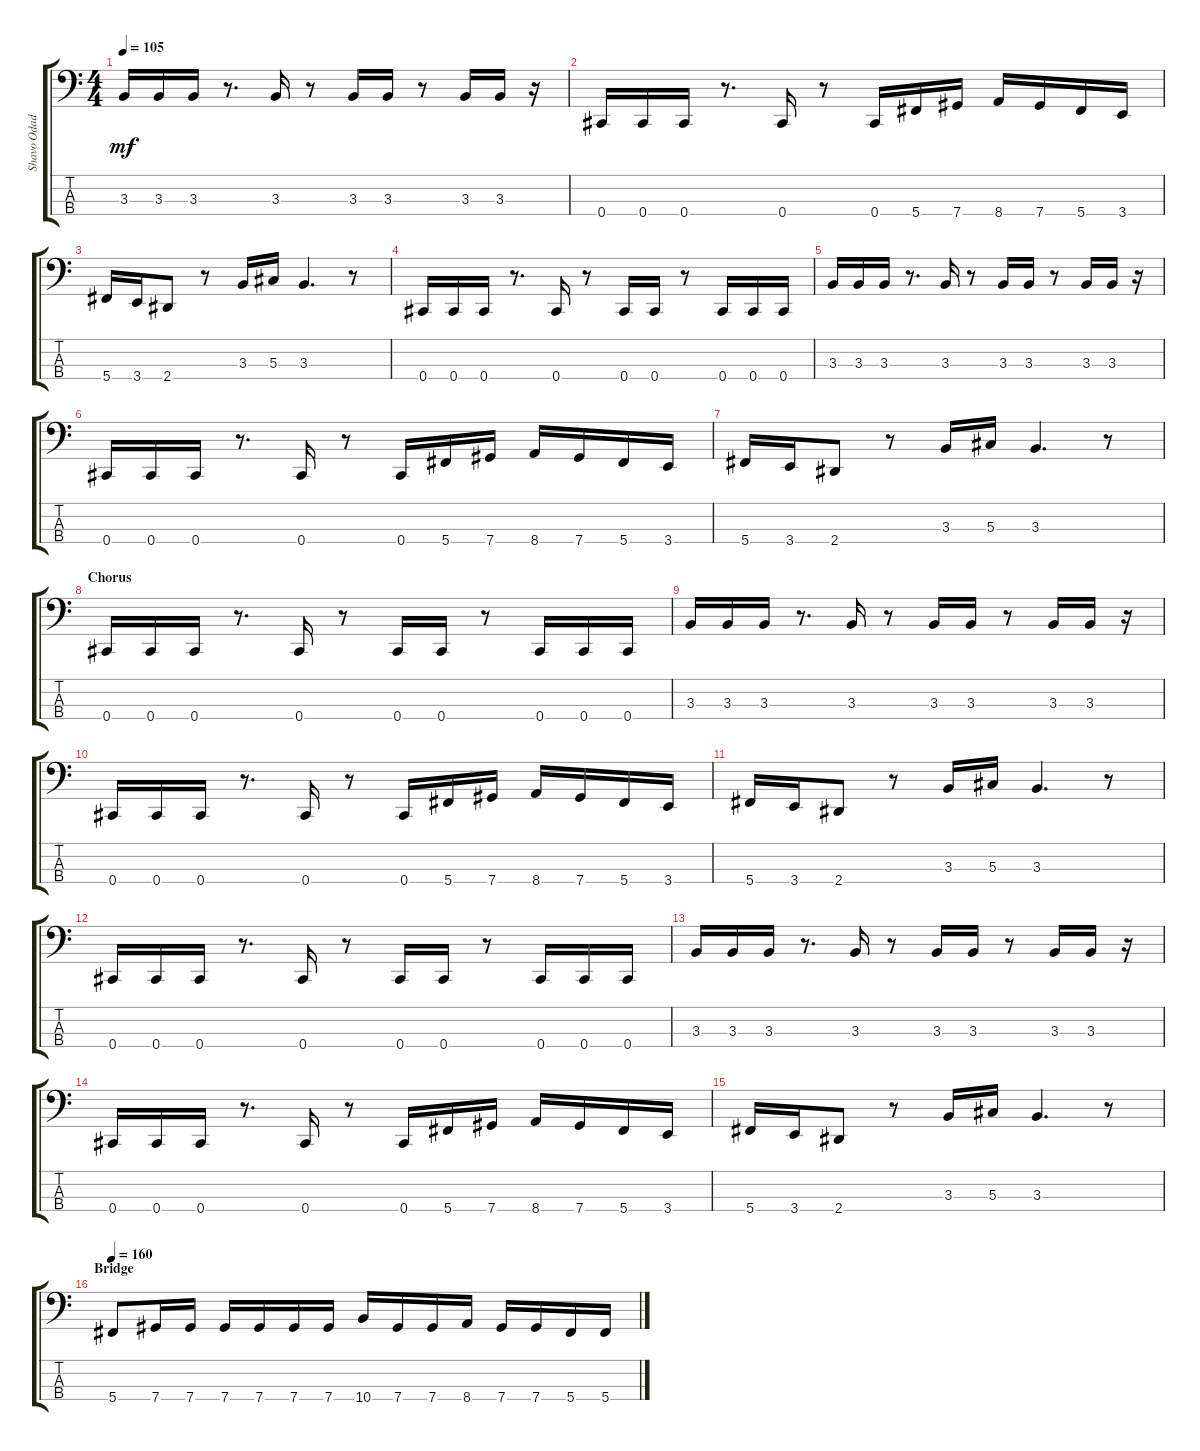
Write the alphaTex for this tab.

\track ("Shavo Odadjian" "Shavo Odad") {instrument electricbassfinger}
\staff {score tabs}
\tuning (Gb2 Db2 Ab1 Db1) {hide}
\ts (4 4)
\tempo 105
\clef f4
\ks c
3.3.16{dy mf} 3.3.16 3.3.16 r.8{d} 3.3.16 r.8 3.3.16 3.3.16 r.8 3.3.16 3.3.16 r.16 |
0.4.16 0.4.16 0.4.16 r.8{d} 0.4.16 r.8 0.4.16 5.4.16 7.4.16 8.4.16 7.4.16 5.4.16 3.4.16 |
5.4.16 3.4.16 2.4.8 r.8 3.3.16 5.3.16 3.3.4{d} r.8 |
0.4.16 0.4.16 0.4.16 r.8{d} 0.4.16 r.8 0.4.16 0.4.16 r.8 0.4.16 0.4.16 0.4.16 |
3.3.16 3.3.16 3.3.16 r.8{d} 3.3.16 r.8 3.3.16 3.3.16 r.8 3.3.16 3.3.16 r.16 |
0.4.16 0.4.16 0.4.16 r.8{d} 0.4.16 r.8 0.4.16 5.4.16 7.4.16 8.4.16 7.4.16 5.4.16 3.4.16 |
5.4.16 3.4.16 2.4.8 r.8 3.3.16 5.3.16 3.3.4{d} r.8 |
\section ("" "Chorus")
0.4.16 0.4.16 0.4.16 r.8{d} 0.4.16 r.8 0.4.16 0.4.16 r.8 0.4.16 0.4.16 0.4.16 |
3.3.16 3.3.16 3.3.16 r.8{d} 3.3.16 r.8 3.3.16 3.3.16 r.8 3.3.16 3.3.16 r.16 |
0.4.16 0.4.16 0.4.16 r.8{d} 0.4.16 r.8 0.4.16 5.4.16 7.4.16 8.4.16 7.4.16 5.4.16 3.4.16 |
5.4.16 3.4.16 2.4.8 r.8 3.3.16 5.3.16 3.3.4{d} r.8 |
0.4.16 0.4.16 0.4.16 r.8{d} 0.4.16 r.8 0.4.16 0.4.16 r.8 0.4.16 0.4.16 0.4.16 |
3.3.16 3.3.16 3.3.16 r.8{d} 3.3.16 r.8 3.3.16 3.3.16 r.8 3.3.16 3.3.16 r.16 |
0.4.16 0.4.16 0.4.16 r.8{d} 0.4.16 r.8 0.4.16 5.4.16 7.4.16 8.4.16 7.4.16 5.4.16 3.4.16 |
5.4.16 3.4.16 2.4.8 r.8 3.3.16 5.3.16 3.3.4{d} r.8 |
\section ("" "Bridge")
\tempo 160
5.4.8 7.4.16 7.4.16 7.4.16 7.4.16 7.4.16 7.4.16 10.4.16 7.4.16 7.4.16 8.4.16 7.4.16 7.4.16 5.4.16 5.4.16
